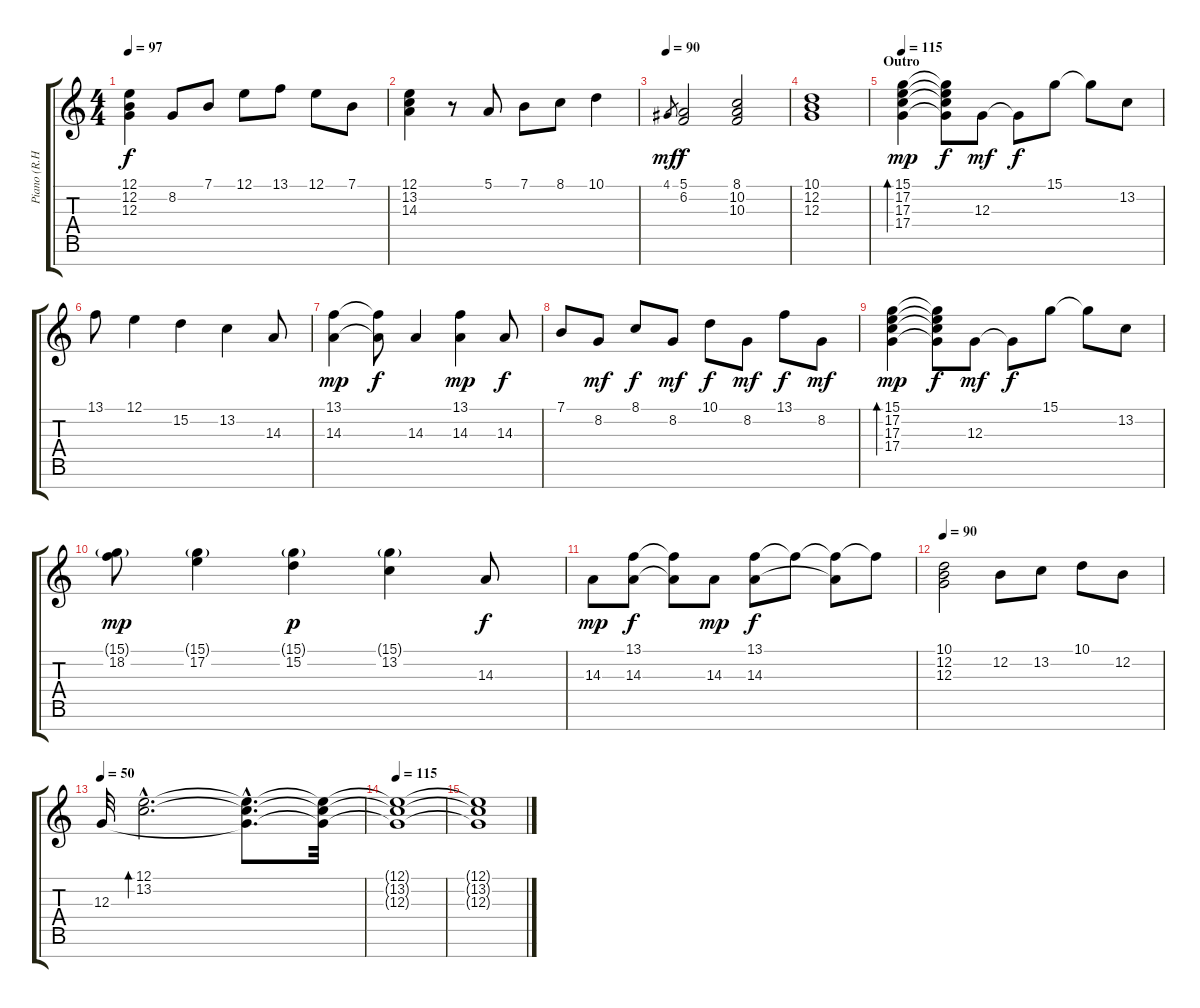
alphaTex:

\track ("Piano (R.H.)" "Piano (R.H") {instrument acousticgrandpiano}
\staff {score tabs}
\tuning (E4 B3 G3 D3 A2 E2 B1) {hide}
\ts (4 4)
\tempo 97
\clef g2
\ks c
(12.1 12.2 12.3).4{dy f} 8.2.8 7.1.8 12.1.8 13.1.8 12.1.8 7.1.8 |
(12.1 13.2 14.3).4 r.8 5.1.8 7.1.8 8.1.8 10.1.4 |
\tempo 90
4.1.8{gr dy mf} (5.1 6.2).2{dy f} (8.1 10.2 10.3).2 |
(10.1 12.2 12.3).1 |
\section ("" "Outro")
\tempo 115
(15.1 17.2 17.3 17.4).4{bd 60 dy mp} (15.1{t} 17.2{t} 17.3{t} 17.4{t}).8{dy f} 12.3.8{dy mf} 12.3{t}.8{dy f} 15.1.8 15.1{t}.8 13.2.8 |
13.1.8 12.1.4 15.2.4 13.2.4 14.3.8 |
(13.1 14.3).4{dy mp} (13.1{t} 14.3{t}).8{dy f} 14.3.4 (13.1 14.3).4{dy mp} 14.3.8{dy f} |
7.1.8 8.2.8{dy mf} 8.1.8{dy f} 8.2.8{dy mf} 10.1.8{dy f} 8.2.8{dy mf} 13.1.8{dy f} 8.2.8{dy mf} |
(15.1 17.2 17.3 17.4).4{bd 60 dy mp} (15.1{t} 17.2{t} 17.3{t} 17.4{t}).8{dy f} 12.3.8{dy mf} 12.3{t}.8{dy f} 15.1.8 15.1{t}.8 13.2.8 |
(15.1{g} 18.2).8{dy mp} (15.1{g} 17.2).4 (15.1{g} 15.2).4{dy p} (15.1{g} 13.2).4 14.3.8{dy f} |
14.3.8{dy mp} (13.1 14.3).8{dy f} (13.1{t} 14.3{t}).8 14.3.8{dy mp} (13.1 14.3).8{dy f} 13.1{t}.8 (13.1{t} 14.3{t}).8 13.1{t}.8 |
\tempo 90
(10.1 12.2 12.3).2 12.2.8 13.2.8 10.1.8 12.2.8 |
\tempo 50
12.3.32 (12.1{hac} 13.2{hac}).2{d bd 240} (12.1{hac t} 13.2{hac t} 12.3{hac t}).8{d} (12.1{t} 13.2{t} 12.3{t}).32 |
\tempo 115
(12.1{t} 13.2{t} 12.3{t}).1 |
(12.1{t} 13.2{t} 12.3{t}).1
